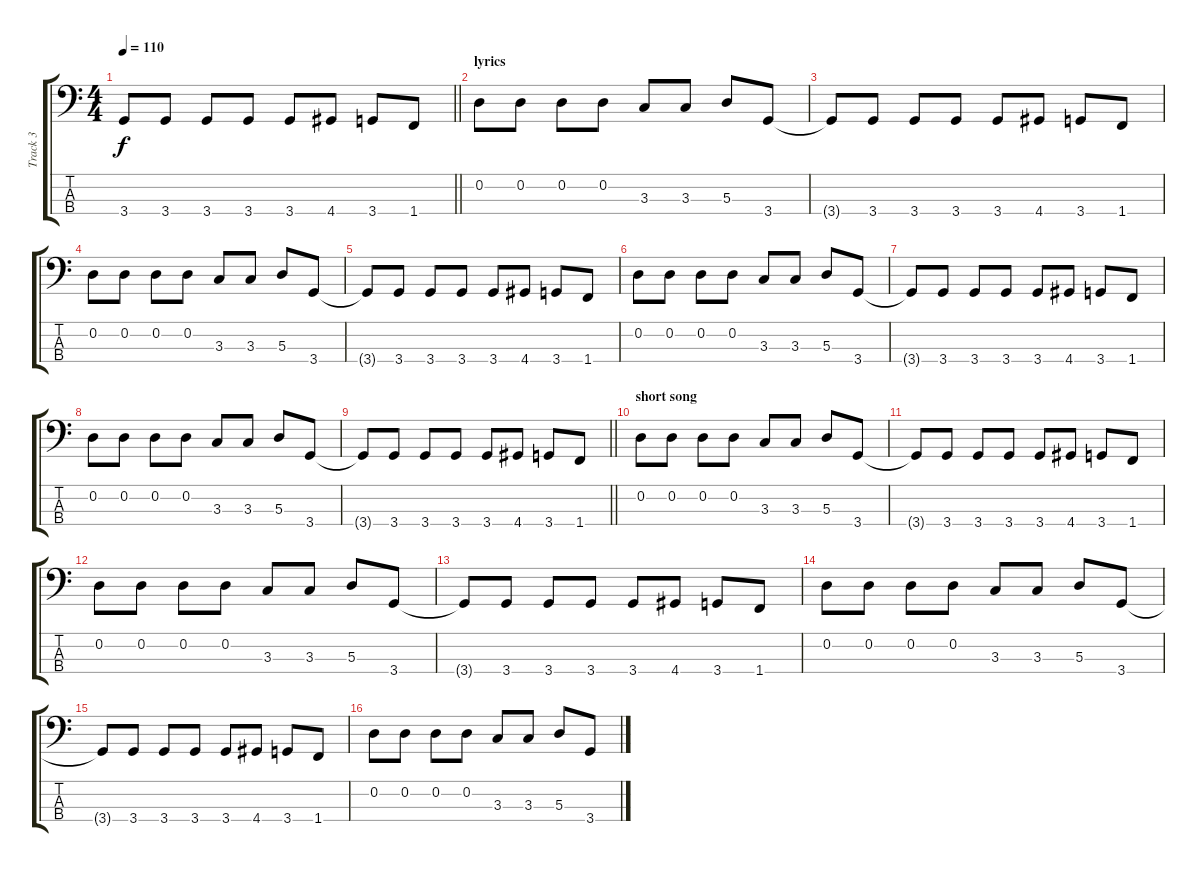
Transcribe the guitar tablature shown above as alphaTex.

\track ("Track 3" "Track 3") {instrument electricbassfinger}
\staff {score tabs}
\tuning (G2 D2 A1 E1) {hide}
\ts (4 4)
\tempo 110
\clef f4
\barLineRight lightlight
\ks c
3.4{t}.8{dy f} 3.4.8 3.4.8 3.4.8 3.4.8 4.4.8 3.4.8 1.4.8 |
\section ("" "lyrics")
0.2.8 0.2.8 0.2.8 0.2.8 3.3.8 3.3.8 5.3.8 3.4.8 |
3.4{t}.8 3.4.8 3.4.8 3.4.8 3.4.8 4.4.8 3.4.8 1.4.8 |
0.2.8 0.2.8 0.2.8 0.2.8 3.3.8 3.3.8 5.3.8 3.4.8 |
3.4{t}.8 3.4.8 3.4.8 3.4.8 3.4.8 4.4.8 3.4.8 1.4.8 |
0.2.8 0.2.8 0.2.8 0.2.8 3.3.8 3.3.8 5.3.8 3.4.8 |
3.4{t}.8 3.4.8 3.4.8 3.4.8 3.4.8 4.4.8 3.4.8 1.4.8 |
0.2.8 0.2.8 0.2.8 0.2.8 3.3.8 3.3.8 5.3.8 3.4.8 |
\barLineRight lightlight
3.4{t}.8 3.4.8 3.4.8 3.4.8 3.4.8 4.4.8 3.4.8 1.4.8 |
\section ("" "short song")
0.2.8 0.2.8 0.2.8 0.2.8 3.3.8 3.3.8 5.3.8 3.4.8 |
3.4{t}.8 3.4.8 3.4.8 3.4.8 3.4.8 4.4.8 3.4.8 1.4.8 |
0.2.8 0.2.8 0.2.8 0.2.8 3.3.8 3.3.8 5.3.8 3.4.8 |
3.4{t}.8 3.4.8 3.4.8 3.4.8 3.4.8 4.4.8 3.4.8 1.4.8 |
0.2.8 0.2.8 0.2.8 0.2.8 3.3.8 3.3.8 5.3.8 3.4.8 |
3.4{t}.8 3.4.8 3.4.8 3.4.8 3.4.8 4.4.8 3.4.8 1.4.8 |
0.2.8 0.2.8 0.2.8 0.2.8 3.3.8 3.3.8 5.3.8 3.4.8
